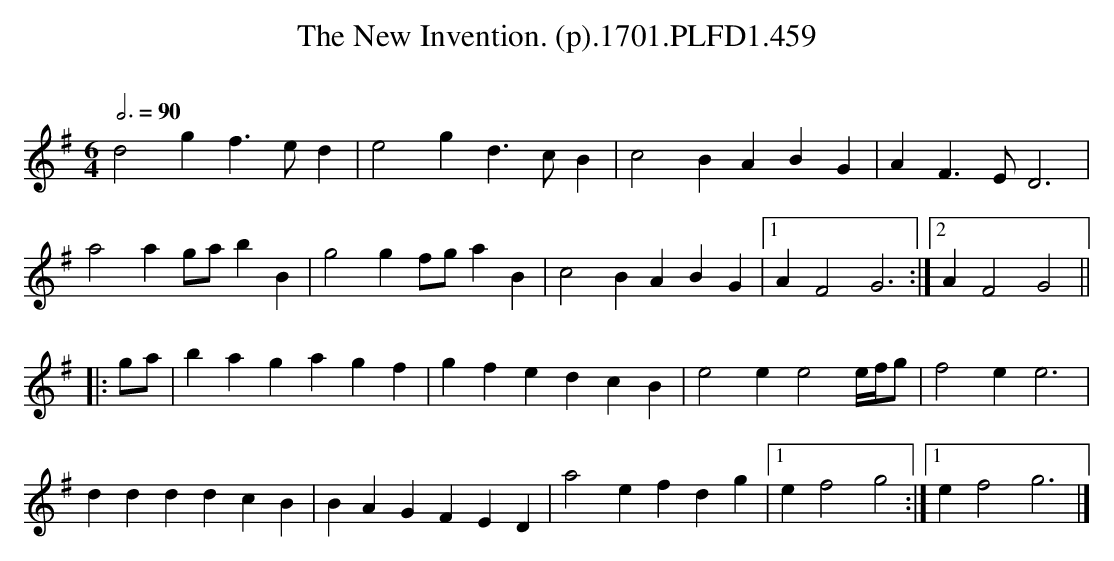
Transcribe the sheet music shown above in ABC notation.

X:1
T:New Invention. (p).1701.PLFD1.459, The
M:6/4
L:1/4
Q:3/4=90
O:
K:G
d2gf>ed|e2gd>cB|c2BABG|AF>ED3|
a2ag/a/bB|g2gf/g/aB|c2BABG|1AF2G3:|2AF2G2||
|:g/a/|bagagf|gfedcB|e2ee2e/4f/4g/2|f2ee3|
ddddcB|BAGFED|a2efdg|1ef2g2:|1ef2g3|]
